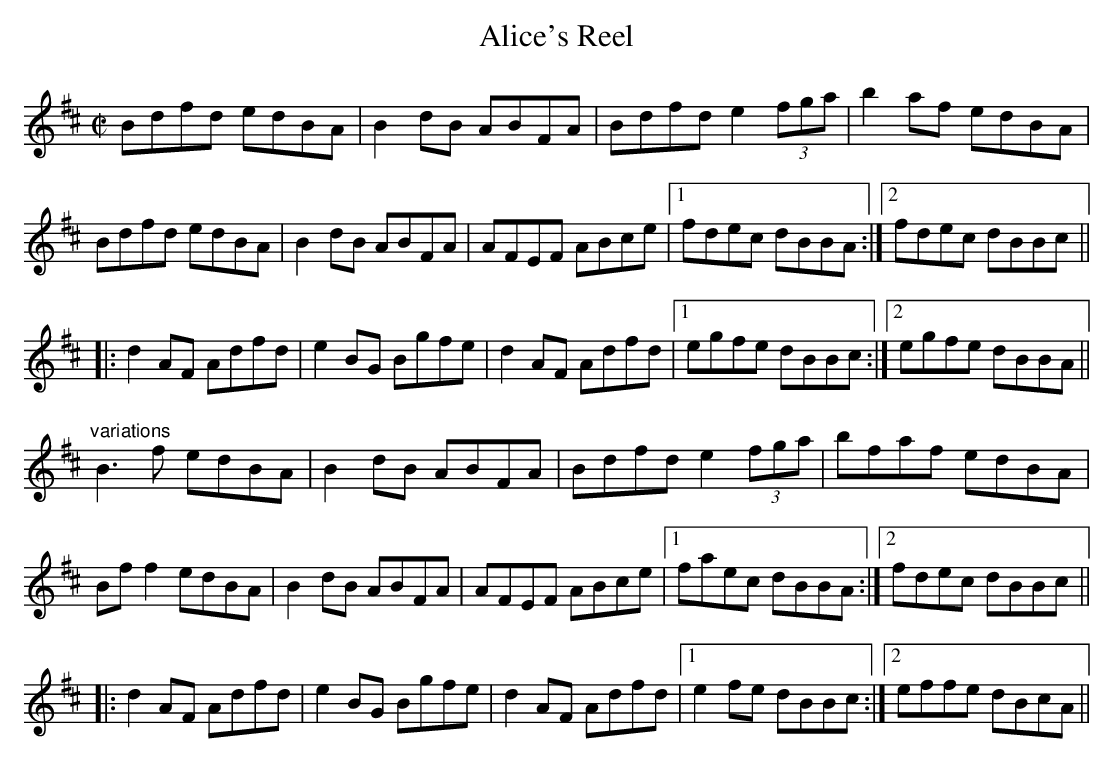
X:1
T:Alice's Reel
M:C|
K:Bm
Bdfd edBA|B2dB ABFA|Bdfd e2 (3fga|b2af edBA|
Bdfd edBA|B2dB ABFA|AFEF ABce|1 fdec dBBA:|2 fdec dBBc||
|:d2AF Adfd|e2BG Bgfe|d2AF Adfd|1 egfe dBBc:|2 egfe dBBA||
"variations"
B3f edBA|B2dB ABFA|Bdfd e2 (3fga|bfaf edBA|
Bff2 edBA|B2dB ABFA|AFEF ABce|1 faec dBBA:|2 fdec dBBc||
|:d2AF Adfd|e2BG Bgfe|d2AF Adfd|1 e2fe dBBc:|2 effe dBcA||
